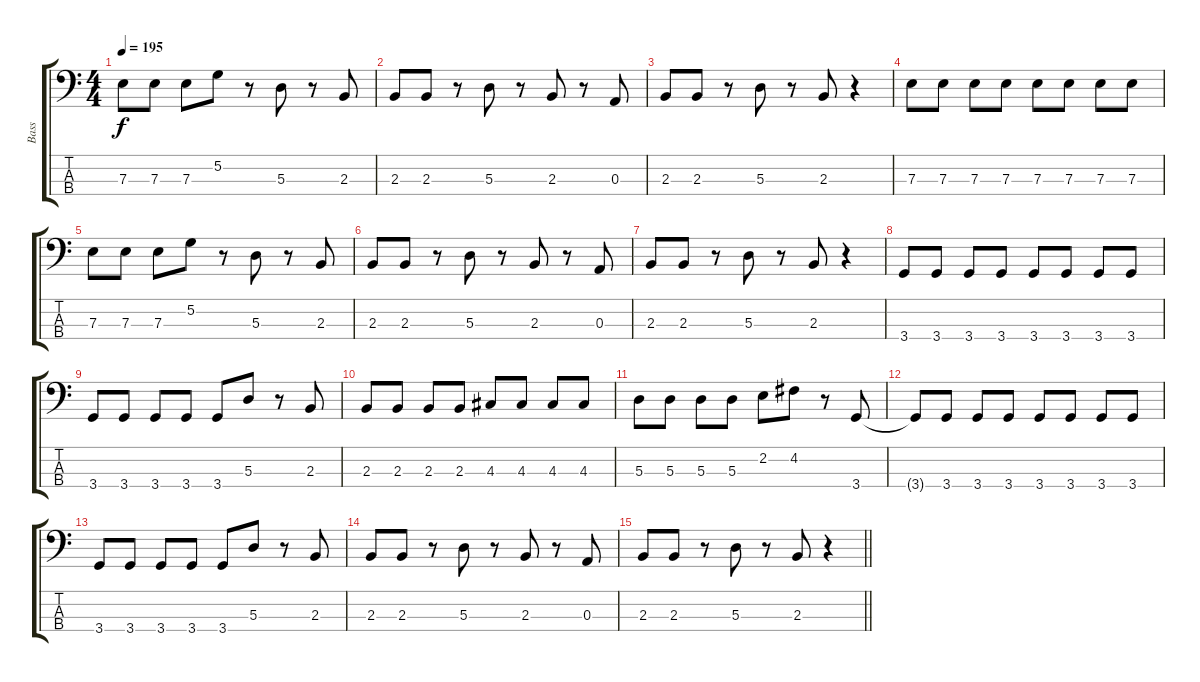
\track ("Bass" "Bass") {instrument electricbassfinger}
\staff {score tabs}
\tuning (G2 D2 A1 E1) {hide}
\ts (4 4)
\tempo 195
\clef f4
\ks c
7.3.8{dy f} 7.3.8 7.3.8 5.2.8 r.8 5.3.8 r.8 2.3.8 |
2.3.8 2.3.8 r.8 5.3.8 r.8 2.3.8 r.8 0.3.8 |
2.3.8 2.3.8 r.8 5.3.8 r.8 2.3.8 r.4 |
7.3.8 7.3.8 7.3.8 7.3.8 7.3.8 7.3.8 7.3.8 7.3.8 |
7.3.8 7.3.8 7.3.8 5.2.8 r.8 5.3.8 r.8 2.3.8 |
2.3.8 2.3.8 r.8 5.3.8 r.8 2.3.8 r.8 0.3.8 |
2.3.8 2.3.8 r.8 5.3.8 r.8 2.3.8 r.4 |
3.4.8 3.4.8 3.4.8 3.4.8 3.4.8 3.4.8 3.4.8 3.4.8 |
3.4.8 3.4.8 3.4.8 3.4.8 3.4.8 5.3.8 r.8 2.3.8 |
2.3.8 2.3.8 2.3.8 2.3.8 4.3.8 4.3.8 4.3.8 4.3.8 |
5.3.8 5.3.8 5.3.8 5.3.8 2.2.8 4.2.8 r.8 3.4.8 |
3.4{t}.8 3.4.8 3.4.8 3.4.8 3.4.8 3.4.8 3.4.8 3.4.8 |
3.4.8 3.4.8 3.4.8 3.4.8 3.4.8 5.3.8 r.8 2.3.8 |
2.3.8 2.3.8 r.8 5.3.8 r.8 2.3.8 r.8 0.3.8 |
\barLineRight lightlight
2.3.8 2.3.8 r.8 5.3.8 r.8 2.3.8 r.4
